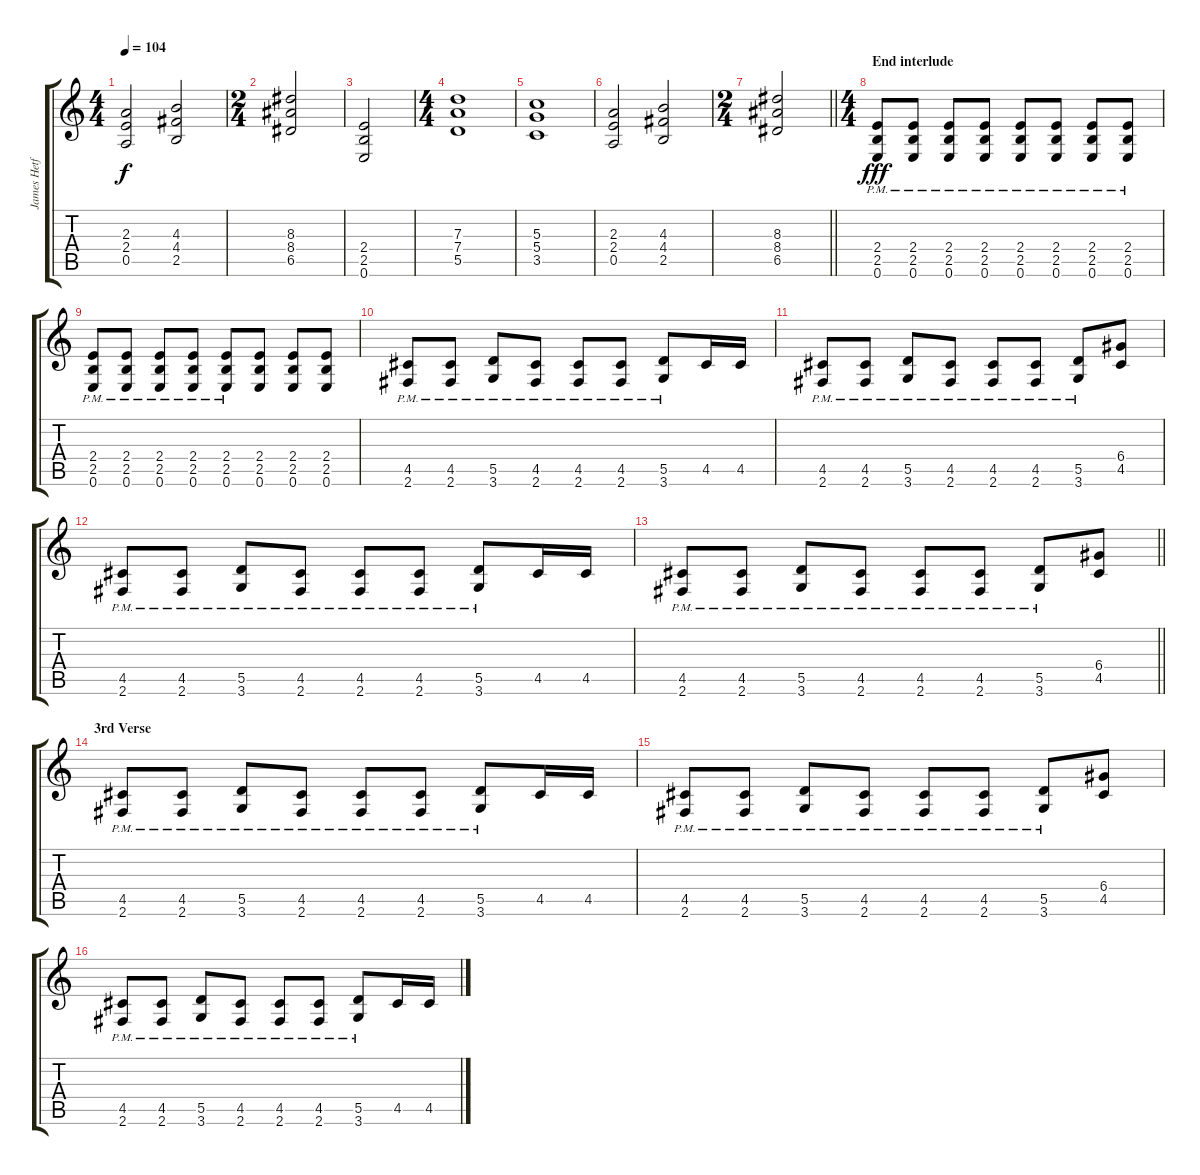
\track ("James Hetfield" "James Hetf") {instrument distortionguitar}
\staff {score tabs}
\tuning (E4 B3 G3 D3 A2 E2) {hide}
\ts (4 4)
\tempo 104
\clef g2
\ks c
(2.3 2.4 0.5).2{dy f} (4.3 4.4 2.5).2 |
\ts (2 4)
(8.3 8.4 6.5).2 |
(2.4 2.5 0.6).2 |
\ts (4 4)
(7.3 7.4 5.5).1 |
(5.3 5.4 3.5).1 |
(2.3 2.4 0.5).2 (4.3 4.4 2.5).2 |
\ts (2 4)
\barLineRight lightlight
(8.3 8.4 6.5).2 |
\ts (4 4)
\section ("" "End interlude")
(2.4{pm} 2.5{pm} 0.6{pm}).8{dy fff} (2.4{pm} 2.5{pm} 0.6{pm}).8 (2.4{pm} 2.5{pm} 0.6{pm}).8 (2.4{pm} 2.5{pm} 0.6{pm}).8 (2.4{pm} 2.5{pm} 0.6{pm}).8 (2.4{pm} 2.5{pm} 0.6{pm}).8 (2.4{pm} 2.5{pm} 0.6{pm}).8 (2.4{pm} 2.5{pm} 0.6{pm}).8 |
(2.4{pm} 2.5{pm} 0.6{pm}).8 (2.4{pm} 2.5{pm} 0.6{pm}).8 (2.4{pm} 2.5{pm} 0.6{pm}).8 (2.4{pm} 2.5{pm} 0.6{pm}).8 (2.4{pm} 2.5{pm} 0.6{pm}).8 (2.4 2.5 0.6).8 (2.4 2.5 0.6).8 (2.4 2.5 0.6).8 |
(4.5{pm} 2.6{pm}).8 (4.5{pm} 2.6{pm}).8 (5.5{pm} 3.6{pm}).8 (4.5{pm} 2.6{pm}).8 (4.5{pm} 2.6{pm}).8 (4.5{pm} 2.6{pm}).8 (5.5{pm} 3.6{pm}).8 4.5.16 4.5.16 |
(4.5{pm} 2.6{pm}).8 (4.5{pm} 2.6{pm}).8 (5.5{pm} 3.6{pm}).8 (4.5{pm} 2.6{pm}).8 (4.5{pm} 2.6{pm}).8 (4.5{pm} 2.6{pm}).8 (5.5{pm} 3.6{pm}).8 (6.4 4.5).8 |
(4.5{pm} 2.6{pm}).8 (4.5{pm} 2.6{pm}).8 (5.5{pm} 3.6{pm}).8 (4.5{pm} 2.6{pm}).8 (4.5{pm} 2.6{pm}).8 (4.5{pm} 2.6{pm}).8 (5.5{pm} 3.6{pm}).8 4.5.16 4.5.16 |
\barLineRight lightlight
(4.5{pm} 2.6{pm}).8 (4.5{pm} 2.6{pm}).8 (5.5{pm} 3.6{pm}).8 (4.5{pm} 2.6{pm}).8 (4.5{pm} 2.6{pm}).8 (4.5{pm} 2.6{pm}).8 (5.5{pm} 3.6{pm}).8 (6.4 4.5).8 |
\section ("" "3rd Verse")
(4.5{pm} 2.6{pm}).8 (4.5{pm} 2.6{pm}).8 (5.5{pm} 3.6{pm}).8 (4.5{pm} 2.6{pm}).8 (4.5{pm} 2.6{pm}).8 (4.5{pm} 2.6{pm}).8 (5.5{pm} 3.6{pm}).8 4.5.16 4.5.16 |
(4.5{pm} 2.6{pm}).8 (4.5{pm} 2.6{pm}).8 (5.5{pm} 3.6{pm}).8 (4.5{pm} 2.6{pm}).8 (4.5{pm} 2.6{pm}).8 (4.5{pm} 2.6{pm}).8 (5.5{pm} 3.6{pm}).8 (6.4 4.5).8 |
(4.5{pm} 2.6{pm}).8 (4.5{pm} 2.6{pm}).8 (5.5{pm} 3.6{pm}).8 (4.5{pm} 2.6{pm}).8 (4.5{pm} 2.6{pm}).8 (4.5{pm} 2.6{pm}).8 (5.5{pm} 3.6{pm}).8 4.5.16 4.5.16
